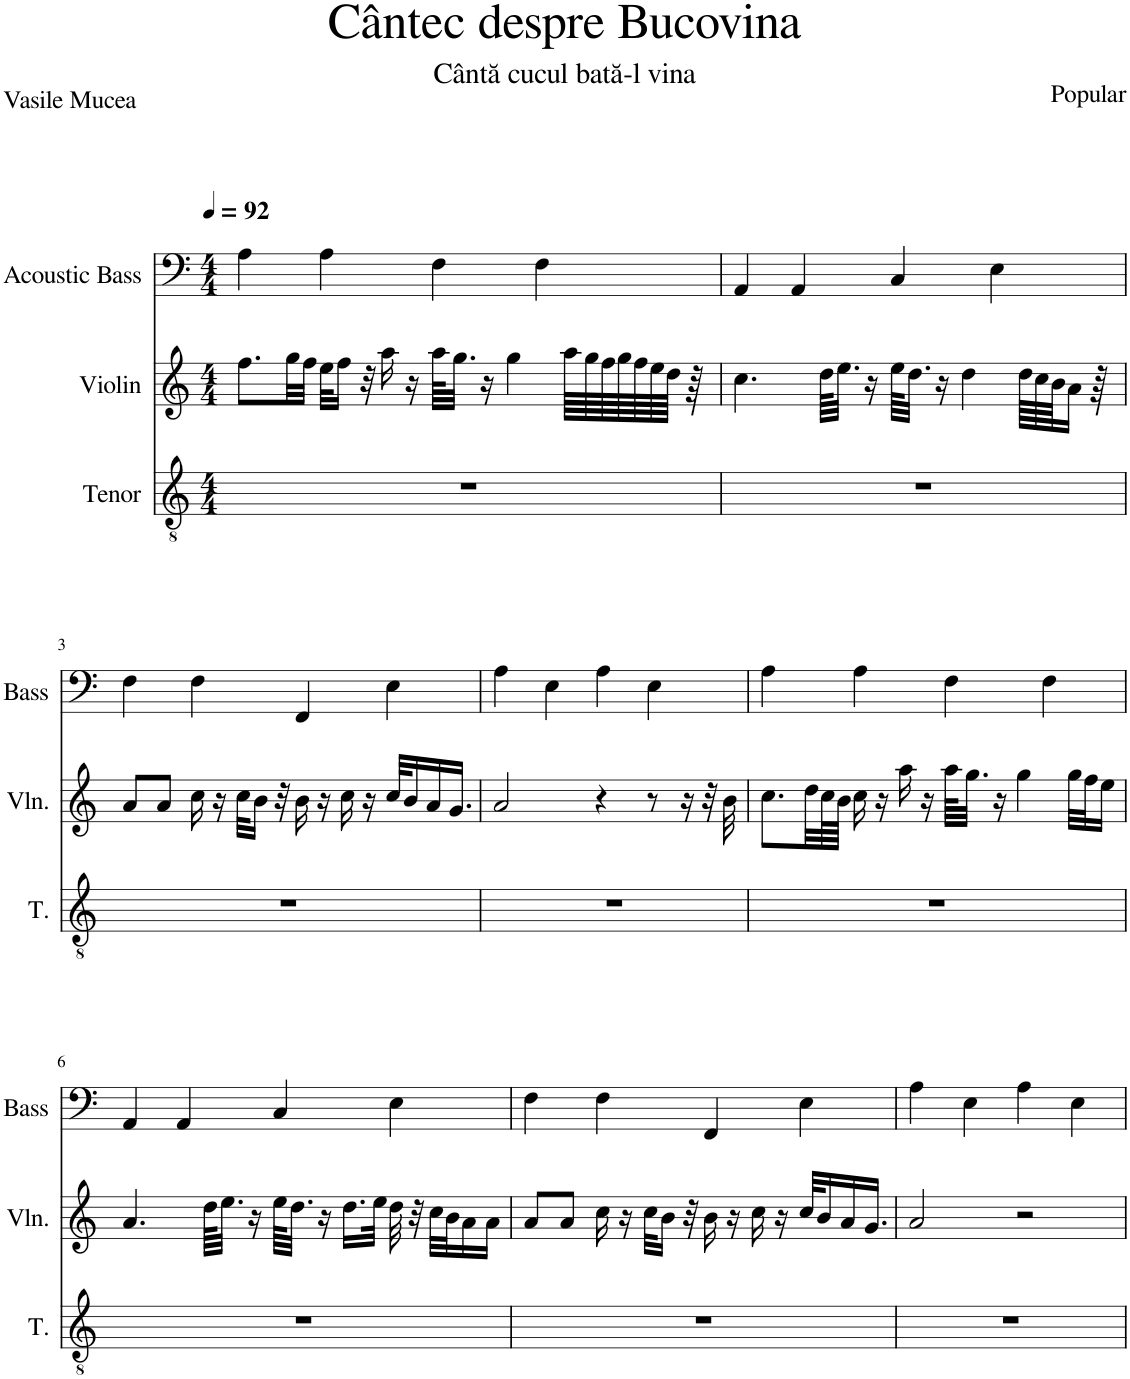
**kern	**kern	**kern
*part3	*part2	*part1
*staff3	*staff2	*staff1
*I"Tenor	*I"Violin	*I"Acoustic Bass
*I'T.	*I'Vln.	*I'Bass
*clefGv2	*clefG2	*clefF4
*	*	*Trd7c12
*k[]	*k[]	*k[]
*M4/4	*M4/4	*M4/4
*MM92	*MM92	*MM92
=1	=1	=1
1r	8.ff\L	4A\
.	32gg\LL	.
.	32ff\JJJ	.
.	32ee\KLL	4A\
.	16ff\JJ	.
.	32r	.
.	16aa\	.
.	16r	.
.	64aa\KLLL	4F\
.	32.gg\JJJ	.
.	16r	.
.	4gg\	.
.	.	4F\
.	64aa\LLLL	.
.	64gg\	.
.	64ff\	.
.	64gg\	.
.	64ff\	.
.	64ee\	.
.	64dd\JJJJ	.
.	64r	.
=2	=2	=2
1r	4.cc\	4AA/
.	.	4AA/
.	64dd\KLLL	.
.	32.ee\JJJ	.
.	16r	.
.	64ee\KLLL	4C/
.	32.dd\JJJ	.
.	16r	.
.	4dd\	.
.	.	4E\
.	64dd\LLLL	.
.	64cc\	.
.	64b\JJ	.
.	16a\JJ	.
.	64r	.
!!LO:LB:g=z
=3	=3	=3
1r	8a/L	4F\
.	8a/J	.
.	16cc\	4F\
.	16r	.
.	32cc\KLL	.
.	16b\JJ	.
.	32r	.
.	16b\	4FF/
.	16r	.
.	16cc\	.
.	16r	.
.	32cc/KLL	4E\
.	16b/	.
.	16a/	.
.	16.g/JJ	.
=4	=4	=4
1r	2a/	4A\
.	.	4E\
.	4r	4A\
.	8r	4E\
.	16r	.
.	32r	.
.	32b\	.
=5	=5	=5
1r	8.cc\L	4A\
.	32dd\LL	.
.	64cc\L	.
.	64b\JJJJ	.
.	16cc\	4A\
.	16r	.
.	16aa\	.
.	16r	.
.	64aa\KLLL	4F\
.	32.gg\JJJ	.
.	16r	.
.	4gg\	.
.	.	4F\
.	32gg\LLL	.
.	32ff\J	.
.	16ee\JJ	.
!!LO:LB:g=z
=6	=6	=6
1r	4.a/	4AA/
.	.	4AA/
.	64dd\KLLL	.
.	32.ee\JJJ	.
.	16r	.
.	64ee\KLLL	4C/
.	32.dd\JJJ	.
.	16r	.
.	16.dd\LL	.
.	32ee\JJk	.
.	32dd\	4E\
.	32r	.
.	32cc\LLL	.
.	32b\J	.
.	16a\	.
.	16a\JJ	.
=7	=7	=7
1r	8a/L	4F\
.	8a/J	.
.	16cc\	4F\
.	16r	.
.	32cc\KLL	.
.	16b\JJ	.
.	32r	.
.	16b\	4FF/
.	16r	.
.	16cc\	.
.	16r	.
.	32cc/KLL	4E\
.	16b/	.
.	16a/	.
.	16.g/JJ	.
=8	=8	=8
1r	2a/	4A\
.	.	4E\
.	2r	4A\
.	.	4E\
=	=	=
*-	*-	*-
